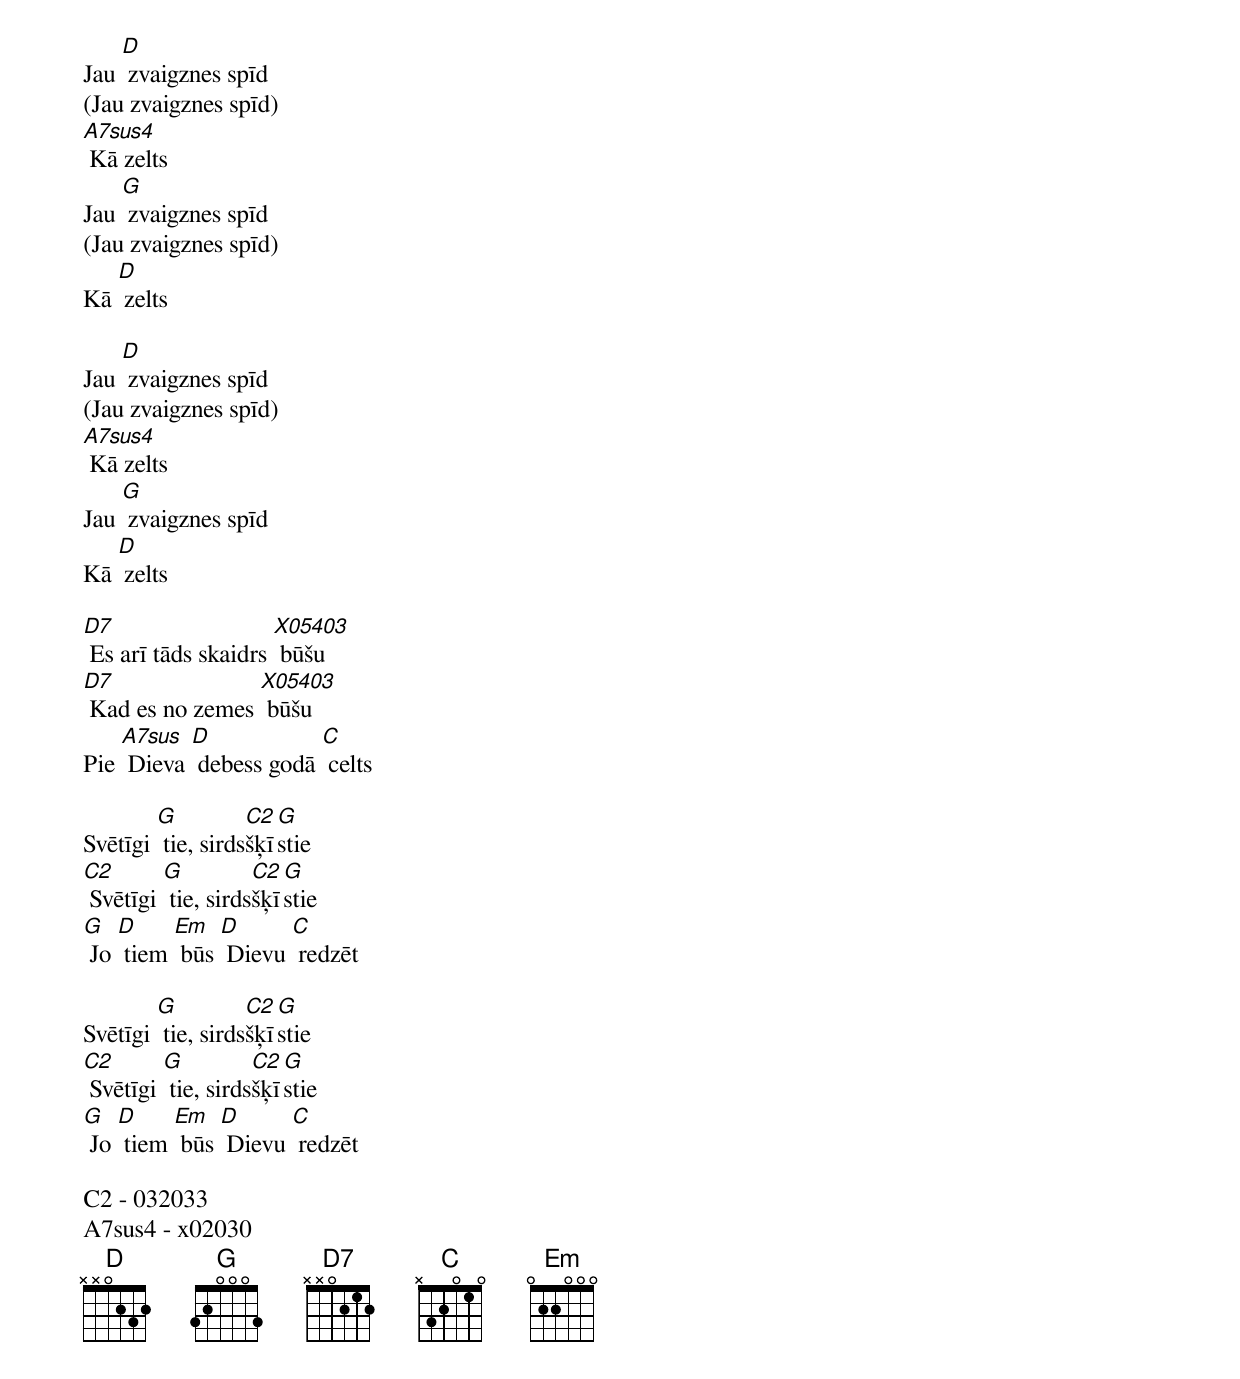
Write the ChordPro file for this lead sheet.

Jau [D] zvaigznes spīd
(Jau zvaigznes spīd)
[A7sus4] Kā zelts
Jau [G] zvaigznes spīd
(Jau zvaigznes spīd)
Kā [D] zelts

Jau [D] zvaigznes spīd
(Jau zvaigznes spīd)
[A7sus4] Kā zelts
Jau [G] zvaigznes spīd
Kā [D] zelts

[D7] Es arī tāds skaidrs [X05403] būšu
[D7] Kad es no zemes [X05403] būšu
Pie [A7sus] Dieva [D] debess godā [C] celts

Svētīgi [G] tie, sirds[C2]šķī[G]stie
[C2] Svētīgi [G] tie, sirds[C2]šķī[G]stie
[G] Jo [D] tiem [Em] būs [D] Dievu [C] redzēt

Svētīgi [G] tie, sirds[C2]šķī[G]stie
[C2] Svētīgi [G] tie, sirds[C2]šķī[G]stie
[G] Jo [D] tiem [Em] būs [D] Dievu [C] redzēt

C2 - 032033
A7sus4 - x02030
